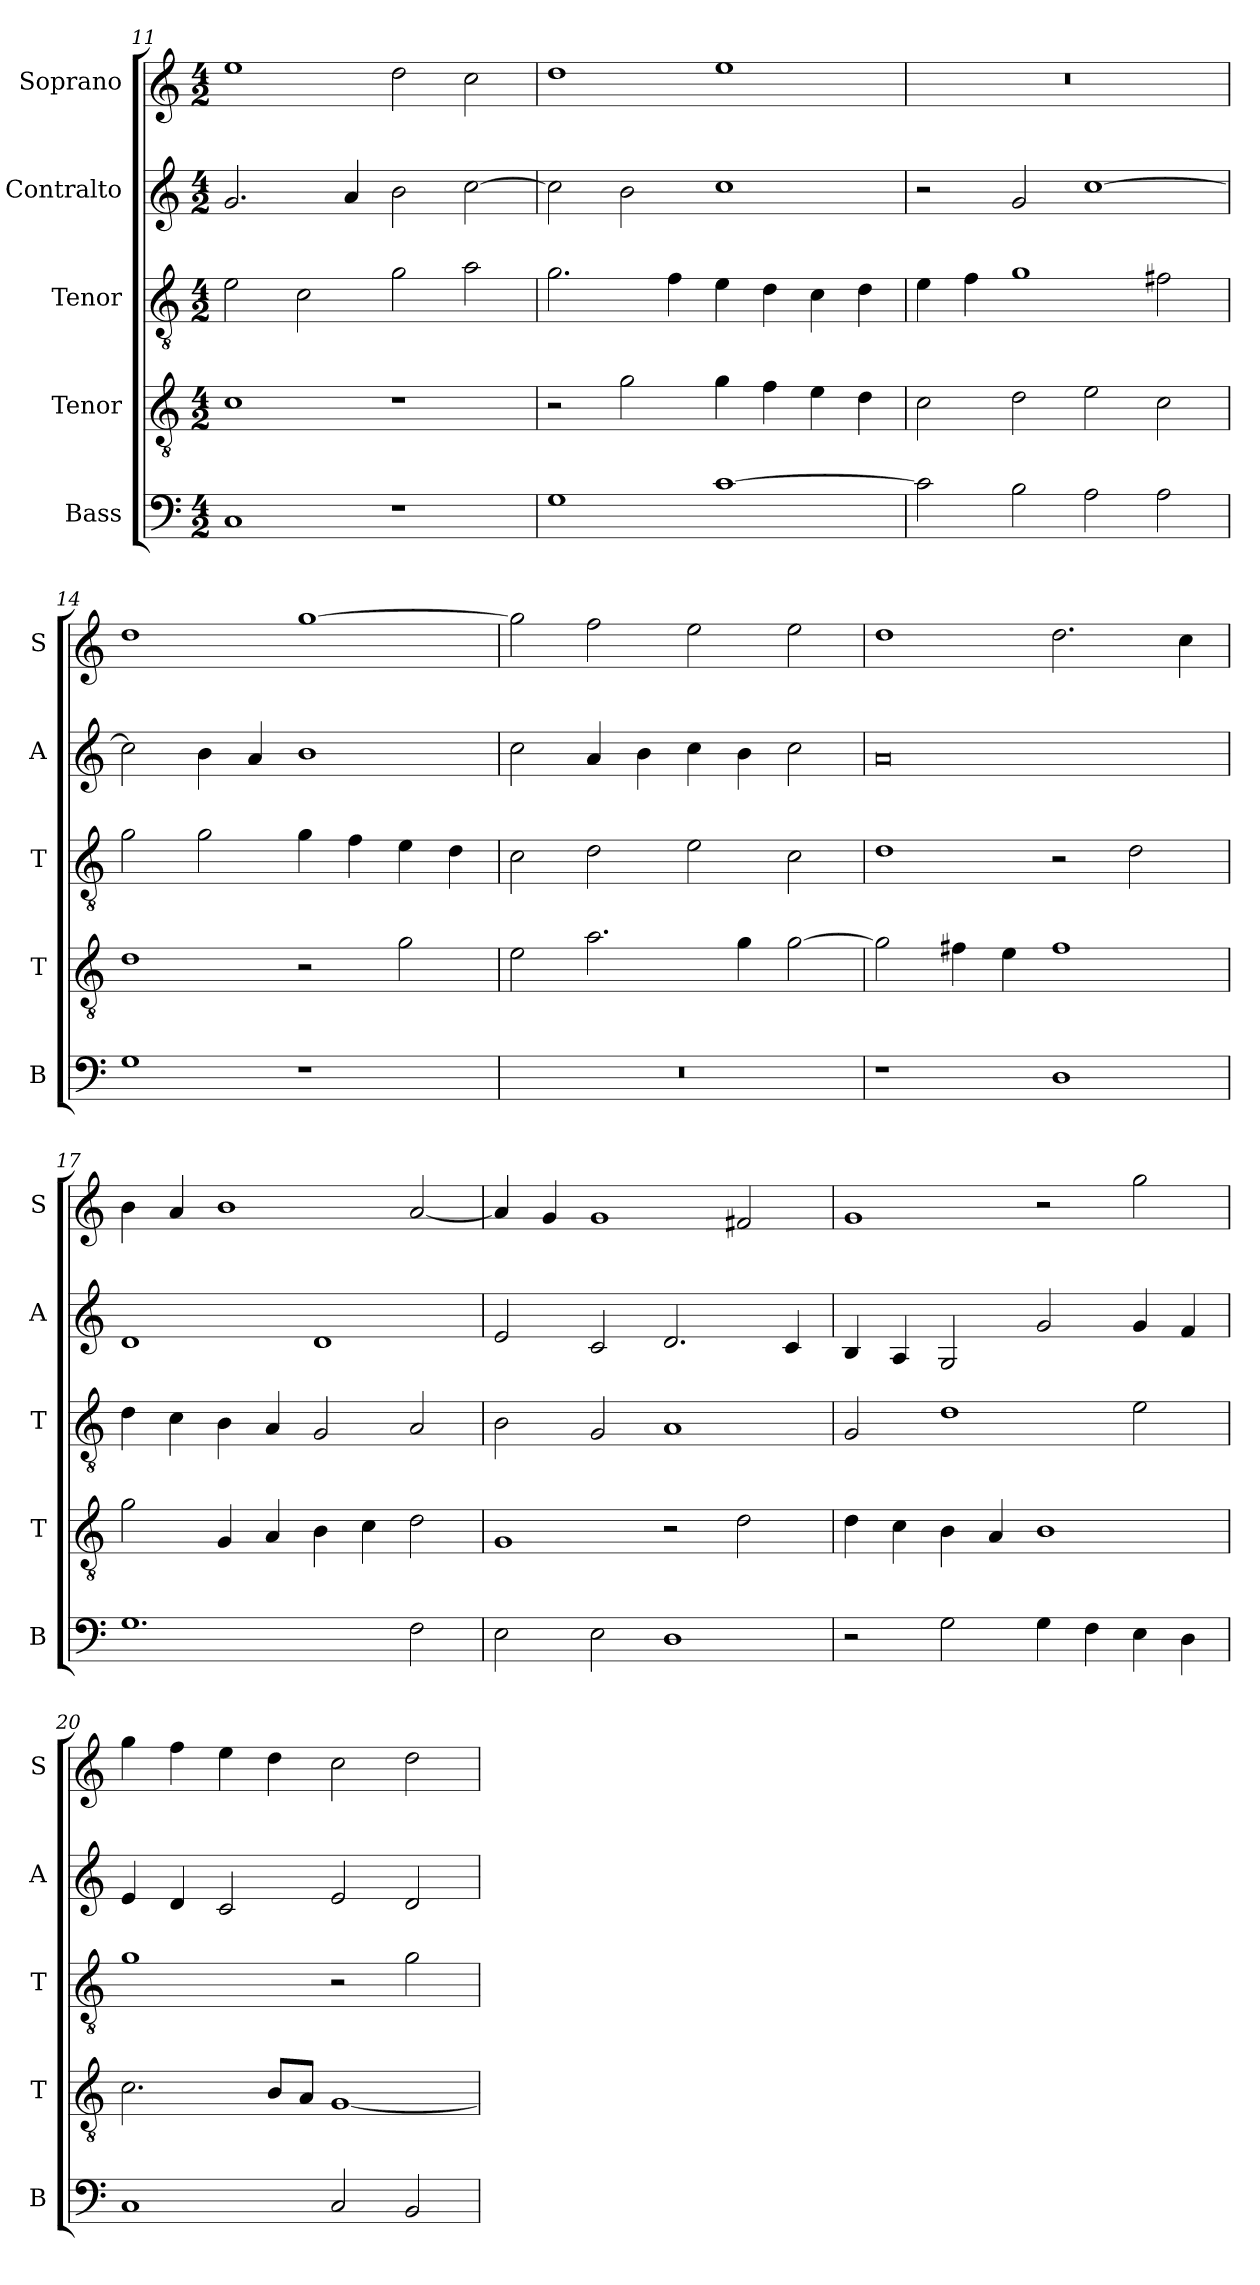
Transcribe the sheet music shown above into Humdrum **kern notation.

**kern	**kern	**kern	**kern	**kern
*part5	*part4	*part3	*part2	*part1
*staff5	*staff4	*staff3	*staff2	*staff1
*I"Bass	*I"Tenor	*I"Tenor	*I"Contralto	*I"Soprano
*I'B	*I'T	*I'T	*I'A	*I'S
*clefF4	*clefGv2	*clefGv2	*clefG2	*clefG2
*k[]	*k[]	*k[]	*k[]	*k[]
*C:ion	*C:ion	*C:ion	*C:ion	*C:ion
*M4/2	*M4/2	*M4/2	*M4/2	*M4/2
=11	=11	=11	=11	=11
1C	1c	2e	2.g	1ee
.	.	2c	.	.
.	.	.	4a	.
1r	1r	2g	2b	2dd
.	.	2a	[2cc	2cc
=12	=12	=12	=12	=12
1G	2r	2.g	2cc]	1dd
.	2g	.	2b	.
.	.	4f	.	.
[1c	4g	4e	1cc	1ee
.	4f	4d	.	.
.	4e	4c	.	.
.	4d	4d	.	.
=13	=13	=13	=13	=13
2c]	2c	4e	2r	0r
.	.	4f	.	.
2B	2d	1g	2g	.
2A	2e	.	[1cc	.
2A	2c	2f#X	.	.
=14	=14	=14	=14	=14
1G	1d	2g	2cc]	1dd
.	.	2g	4b	.
.	.	.	4a	.
1r	2r	4g	1b	[1gg
.	.	4f	.	.
.	2g	4e	.	.
.	.	4d	.	.
=15	=15	=15	=15	=15
0r	2e	2c	2cc	2gg]
.	2.a	2d	4a	2ff
.	.	.	4b	.
.	.	2e	4cc	2ee
.	4g	.	4b	.
.	[2g	2c	2cc	2ee
=16	=16	=16	=16	=16
1r	2g]	1d	0a	1dd
.	4f#X	.	.	.
.	4e	.	.	.
1D	1f#	2r	.	2.dd
.	.	2d	.	.
.	.	.	.	4cc
=17	=17	=17	=17	=17
1.G	2g	4d	1d	4b
.	.	4c	.	4a
.	4G	4B	.	1b
.	4A	4A	.	.
.	4B	2G	1d	.
.	4c	.	.	.
2F	2d	2A	.	[2a
=18	=18	=18	=18	=18
2E	1G	2B	2e	4a]
.	.	.	.	4g
2E	.	2G	2c	1g
1D	2r	1A	2.d	.
.	2d	.	.	2f#X
.	.	.	4c	.
=19	=19	=19	=19	=19
2r	4d	2G	4B	1g
.	4c	.	4A	.
2G	4B	1d	2G	.
.	4A	.	.	.
4G	1B	.	2g	2r
4F	.	.	.	.
4E	.	2e	4g	2gg
4D	.	.	4f	.
=20	=20	=20	=20	=20
1C	2.c	1g	4e	4gg
.	.	.	4d	4ff
.	.	.	2c	4ee
.	8B/L	.	.	4dd
.	8A/J	.	.	.
2C	[1G	2r	2e	2cc
2BB	.	2g	2d	2dd
=	=	=	=	=
*-	*-	*-	*-	*-
